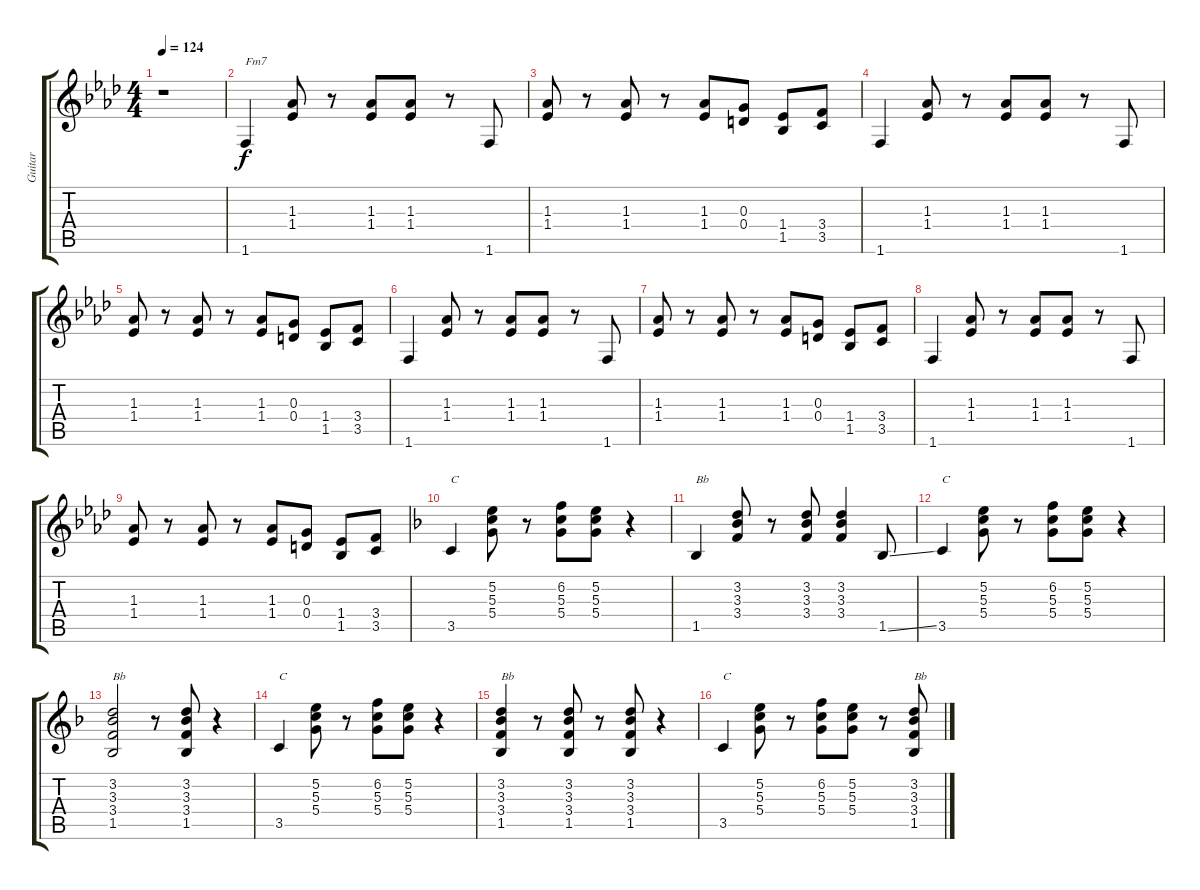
\track ("Guitar " "Guitar ") {instrument overdrivenguitar}
\staff {score tabs}
\tuning (E4 B3 G3 D3 A2 E2) {hide}
\ts (4 4)
\tempo 124
\clef g2
\ks fminor
r.1{dy f instrument overdrivenguitar} |
1.6.4{txt "Fm7"} (1.3 1.4).8 r.8 (1.3 1.4).8 (1.3 1.4).8 r.8 1.6.8 |
(1.3 1.4).8 r.8 (1.3 1.4).8 r.8 (1.3 1.4).8 (0.3 0.4).8 (1.4 1.5).8 (3.4 3.5).8 |
1.6.4 (1.3 1.4).8 r.8 (1.3 1.4).8 (1.3 1.4).8 r.8 1.6.8 |
(1.3 1.4).8 r.8 (1.3 1.4).8 r.8 (1.3 1.4).8 (0.3 0.4).8 (1.4 1.5).8 (3.4 3.5).8 |
1.6.4 (1.3 1.4).8 r.8 (1.3 1.4).8 (1.3 1.4).8 r.8 1.6.8 |
(1.3 1.4).8 r.8 (1.3 1.4).8 r.8 (1.3 1.4).8 (0.3 0.4).8 (1.4 1.5).8 (3.4 3.5).8 |
1.6.4 (1.3 1.4).8 r.8 (1.3 1.4).8 (1.3 1.4).8 r.8 1.6.8 |
(1.3 1.4).8 r.8 (1.3 1.4).8 r.8 (1.3 1.4).8 (0.3 0.4).8 (1.4 1.5).8 (3.4 3.5).8 |
\ks dminor
3.5.4{txt "C"} (5.2 5.3 5.4).8 r.8 (6.2 5.3 5.4).8 (5.2 5.3 5.4).8 r.4 |
1.5.4{txt "Bb"} (3.2 3.3 3.4).8 r.8 (3.2 3.3 3.4).8 (3.2 3.3 3.4).4 1.5{ss}.8 |
3.5.4{txt "C"} (5.2 5.3 5.4).8 r.8 (6.2 5.3 5.4).8 (5.2 5.3 5.4).8 r.4 |
(3.2 3.3 3.4 1.5).2{txt "Bb"} r.8 (3.2 3.3 3.4 1.5).8 r.4 |
3.5.4{txt "C"} (5.2 5.3 5.4).8 r.8 (6.2 5.3 5.4).8 (5.2 5.3 5.4).8 r.4 |
(3.2 3.3 3.4 1.5).4{txt "Bb"} r.8 (3.2 3.3 3.4 1.5).8 r.8 (3.2 3.3 3.4 1.5).8 r.4 |
3.5.4{txt "C"} (5.2 5.3 5.4).8 r.8 (6.2 5.3 5.4).8 (5.2 5.3 5.4).8 r.8 (3.2 3.3 3.4 1.5).8{txt "Bb"}
